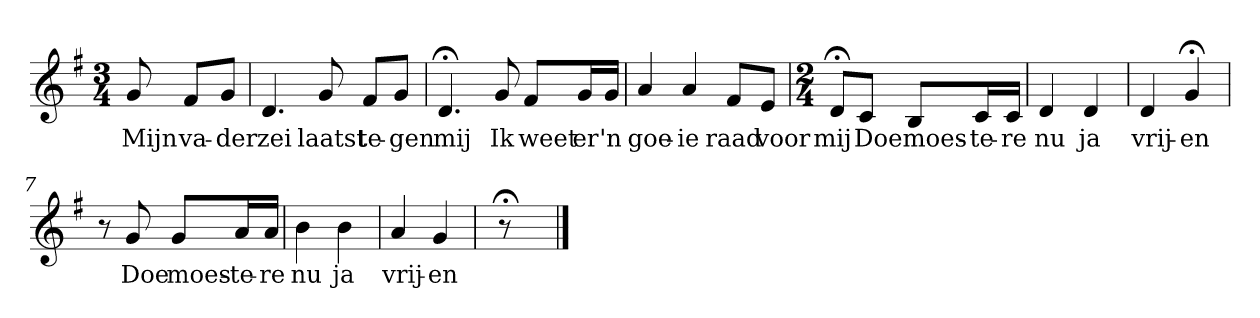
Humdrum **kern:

**kern	**text
*part1	*part1
*staff1	*staff1
*k[f#]	*
*G:	*
*M3/4	*
*MM120	*
=	=
8g	Mijn
8f#L	va-
8gJ	-der
=1	=1
4.d	zei
8g	laatst
8f#L	te-
8gJ	-gen
=2	=2
4.d;<	mij
8g	Ik
8f#L	weet
16gL	er
16gJJ	'n
=3	=3
4a	goe-
4a	-ie
8f#L	raad
8eJ	voor
=4	=4
*M2/4	*
8d;<L	mij
8cJ	Doe
8BL	moes-
16cL	-te-
16cJJ	-re
=5	=5
4d	nu
4d	ja
=6	=6
4d	vrij-
4g;<	-en
=7	=7
8r	.
8g	Doe
8gL	moes-
16aL	-te-
16aJJ	-re
=8	=8
4b	nu
4b	ja
=9	=9
4a	vrij-
4g	-en
=10	=10
8r;<	.
==	==
*-	*-
